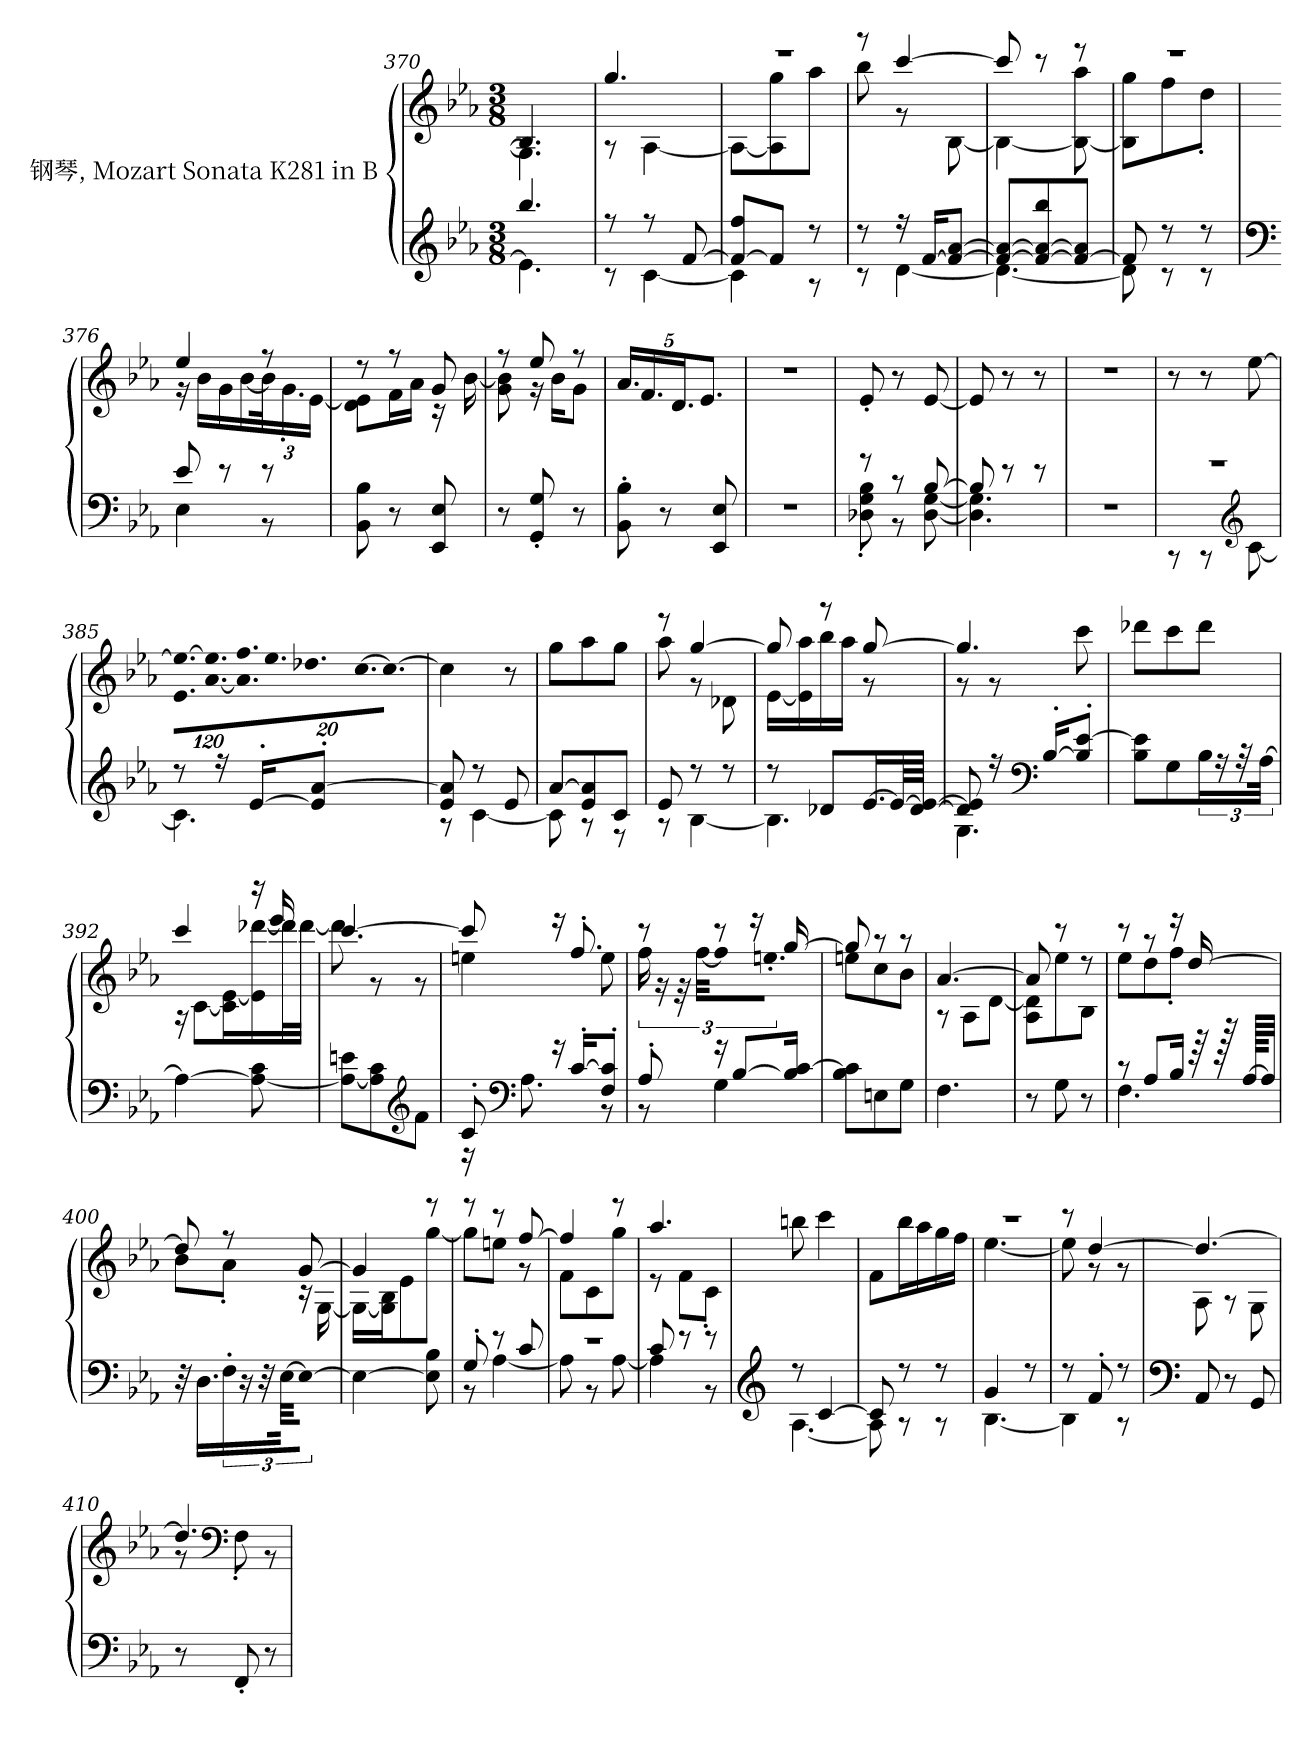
**kern	**kern
*part1	*part1
*staff2	*staff1
*I"钢琴, Mozart Sonata K281 in Bb	*
*clefG2	*clefG2
*k[b-e-a-]	*k[b-e-a-]
*M3/8	*M3/8
=370	=370
*^	*^
4.bb-/	4.e-\]	4.B-/]	4.G\]
=371	=371	=371	=371
8r	8r	4.gg/	8r
8r	[4c\	.	[4A-\
[8f/	.	.	.
=372	=372	=372	=372
8f/_ 8ff/L	4c\]	4.r	8A-\L_
8f/J]	.	.	8A-\] 8gg\
8r	8r	.	8aa-\J
!!LO:LB:g=z	!!
=373	=373	=373	=373
8r	8r	8r	8bb-\
16r	[4d\	[4ccc/	8r
[16f/KL	.	.	.
8f/_ [8a-/J	.	.	[8B-\
=374	=374	=374	=374
8f/_ 8a-/_L	4.d\_	8ccc/]	4B-\_
8f/_ 8a-/_ 8bb-/	.	8r	.
8f/_ 8a-/]J	.	8r	8B-\_ 8aa-\
=375	=375	=375	=375
8f/]	8d\]	4.r	8B-\] 8gg\L
8r	8r	.	8ff\
8r	8r	.	8dd'\J
=376	=376	=376	=376
*clefF4	*	*	*
8e-/	4E-\	4ee-/	16r
.	.	.	16b-\LL
8r	.	.	16g\
.	.	.	[16b-\
*	*	*	*Xbrackettup
8r	8r	8r	48b-\K]
.	.	.	24.g'\
.	.	.	[24e-\JJ
*v	*v	*	*
=377	=377	=377
8BB-\ 8B-\	8r	8d\ 8e-\]L
8r	8r	16f\L
.	.	16a-\JJ
8EE-/ 8E-/	8g/	16r
.	.	[16b-\
=378	=378	=378
8r	8r	8g\ 8b-\]
8GG/' 8G/'	8ee-/	16r
.	.	16b-\KL
8r	8r	8g\J
*	*v	*v
!!LO:LB:g=z
=379	=379
8BB-\' 8B-\'	20.a-/LL
.	20.f/
8r	.
.	20.d/J
.	10.e-/J
8EE-/ 8E-/	.
=380	=380
4.r	4.r
=381	=381
*^	*
8r	8D-X\' 8G\' 8B-\'	8e-'/
8r	8r	8r
[8B-/	[8D-\ [8G\	[8e-/
=382	=382	=382
8B-/]	4.D-\] 4.G\]	8e-/]
8r	.	8r
8r	.	8r
*v	*v	*
=383	=383
4.r	4.r
=384	=384
*^	*
4.r	8r	8r
.	8r	8r
*clefG2	*	*
.	[8c\	[8ee-\
=385	=385	=385
!	!	!LO:N:vis=16.
8r	4.c\]	960%103e-\ 960%103ee-\_LL
!	!	!LO:N:vis=32.
.	.	[1920%103a-\ 1920%103ee-\]L
16r	.	.
!	!	!LO:N:vis=32.
.	.	1920%103a-\] 1920%103ff\
[16e-'/KL	.	.
!	!	!LO:N:vis=32.
.	.	640%17ee-\K
!	!	!LO:N:vis=32.
.	.	1920%103dd-X\
8e-/]' [8a-/'J	.	.
!	!	!LO:N:vis=32.
.	.	[640%17cc\K
!	!	!LO:N:vis=32.
.	.	1920%103cc\JJJ_
!!LO:LB:g=z
=386	=386	=386
8e-/ 8a-/]	8r	4cc\]
8r	[4c\	.
8e-/	.	8r
=387	=387	=387
[8a-/L	8c\]	8gg\L
8e-/ 8a-/]	8r	8aa-\
8c/J	8r	8gg\J
=388	=388	=388
*	*	*^
8e-/	8r	8r	8aa-\
8r	[4B-\	[4gg/	8r
8r	.	.	8d-X\
=389	=389	=389	=389
8r	4.B-\]	8gg/]	[16e-\LL
.	.	.	16e-\] 16aa-\
8d-X/L	.	8r	16bb-\
.	.	.	16aa-\JJ
[16.e-/L	.	[8gg/	8r
64e-/LL_	.	.	.
[64d-/ 64e-/_JJJJ	.	.	.
=390	=390	=390	=390
8d-/] 8e-/]	4.G\	4.gg/]	8r
16r	.	.	8r
*clefF4	*	*	*
[16B-'/KL	.	.	.
8B-/]' [8e-/'J	.	.	8ccc\
*v	*v	*	*
*	*v	*v
=391	=391
8B-\ 8e-\]L	8ddd-X\L
8G\	8ccc\
24B-\Jk	8ddd-\J
24r	.
48r	.
[48A-\	.
!!LO:LB:g=z
=392	=392
*	*^
4A-\_	4ccc/	16r
.	.	[8c\L
.	.	16c\] [16e-\L
8A-\_ 8c\	16r	16e-\] [16ddd-X\
.	16eee-/	32ddd-\L]
.	.	[32ddd-\JJJ
=393	=393	=393
8A-\_ 8en\L	[4.ccc/	8ddd-\]
8A-\] 8c\	.	8r
*clefG2	*	*
8f\J	.	8r
=394	=394	=394
*^	*	*
8c'/	16r	8ccc/]	4een\
*clefF4	*	*	*
.	8.A-\	.	.
16r	.	16r	.
[16c'/KL	.	8.ff'/	.
8F/' 8c/]'J	8r	.	8ee\
=395	=395	=395	=395
*	*	*	*brackettup
8A-'/	8r	8r	24ff\
.	.	.	24r
.	.	.	48r
.	.	.	[48ff\KLL
16r	4G\	8r	16ff\J]
[8B-/L	.	.	8.een'\J
.	.	16r	.
16B-/] [16c/Jk	.	[16gg/	.
*v	*v	*	*
=396	=396	=396
8B-\ 8c\]L	8gg/]	8een\L
8En\	8r	8cc\
8G\J	8r	8b-\J
!!LO:LB:g=z	!!
=397	=397	=397
4.F\	[4.a-/	8r
.	.	8A-\L
.	.	[8d\J
=398	=398	=398
8r	8a-/]	8A-\ 8d\]L
8G\	8r	8ee-\
8r	8r	8B-\J
=399	=399	=399
*^	*	*
8r	4.F\	8r	8ee-\L
8A-/L	.	8r	8dd\
16B-/Jk	.	16r	8ff'\J
64r	.	[16dd/	.
128r	.	.	.
[128A-/KKLLL	.	.	.
32A-/JJJ]	.	.	.
*v	*v	*	*
=400	=400	=400
32r	8dd/]	8b-\L
16.D\LL	.	.
24F'\JJ	8r	8a-'\J
24r	.	.
48r	.	.
[48E-\KKL	.	.
8E-\J_	[8g/	16r
.	.	[16G\
=401	=401	=401
4E-\_	4g/]	16G\LL_
.	.	16G\] 16B-\J
.	.	8e-\
8E-\] 8B-\	8r	[8gg\J
=402	=402	=402
*^	*	*
8G'/	8r	8r	8gg\L]
8r	[4A-\	8r	8een\J
8c/	.	[8ff/	8r
=403	=403	=403	=403
4.r	8A-\]	4ff/]	8f\L
.	8r	.	8c\
.	[8A-\	8r	8gg\J
!!LO:PB:g=z	!!
=404	=404	=404	=404
8c/	4A-\]	4.aa-/	8r
8r	.	.	8f\L
8r	8r	.	8c'\J
*	*	*v	*v
=405	=405	=405
*clefG2	*	*
8r	[4.A-\	8bbn\
[4c/	.	4ccc\
=406	=406	=406
8c/]	8A-\]	8f\L
8r	8r	16bb-\L
.	.	16aa-\
8r	8r	16gg\
.	.	16ff\JJ
=407	=407	=407
*	*	*^
4g/	[4.B-\	4.r	[4.ee-\
8r	.	.	.
=408	=408	=408	=408
8r	4B-\]	8r	8ee-\]
8f'/	.	[4dd/	8r
8r	8r	.	8r
*v	*v	*	*
=409	=409	=409
*clefF4	*	*
8AA-/	4.dd/_	8A-\
8r	.	8r
8GG/	.	8G\
=410	=410	=410
8r	4.dd/]	8r
*	*clefF4	*
8FF'/	.	8F'\
8r	.	8r
*	*v	*v
=	=
*-	*-
